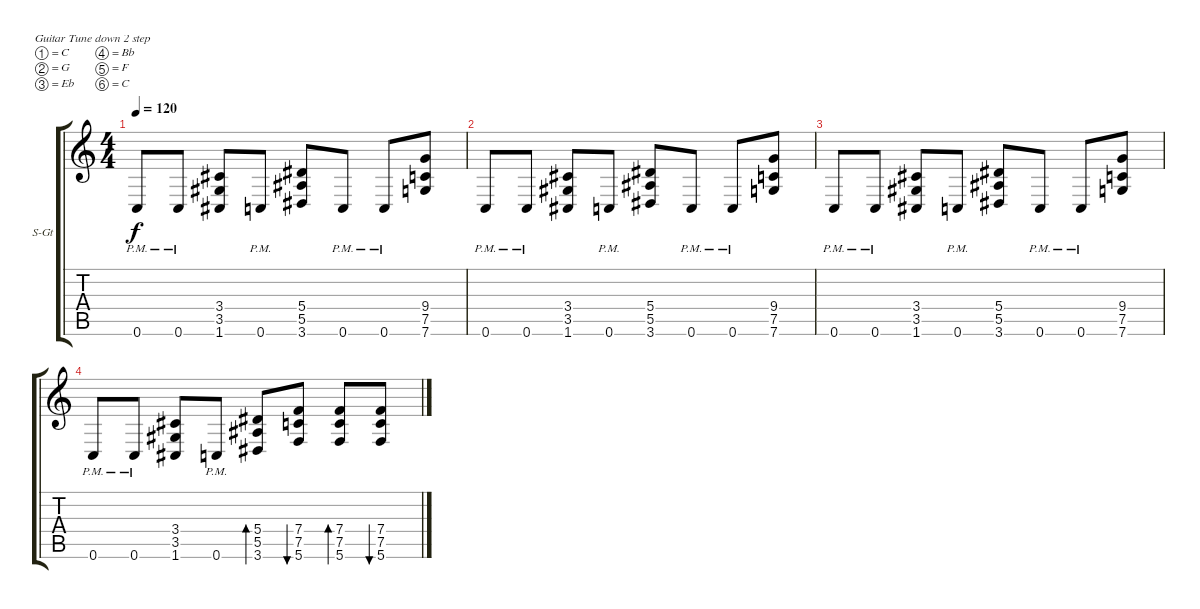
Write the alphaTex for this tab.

\bracketExtendMode groupsimilarinstruments
\firstSystemTrackNameOrientation horizontal
\otherSystemsTrackNameOrientation horizontal
\track ("Акустическая гитара" "S-Gt") {instrument acousticguitarsteel}
\staff {score tabs}
\tuning (C4 G3 Eb3 Bb2 F2 C2)
\ts (4 4)
\tempo 120
\clef g2
\ks c
0.6{pm}.8{dy f} 0.6{pm}.8 (3.4 3.5 1.6).8 0.6{pm}.8 (5.4 5.5 3.6).8 0.6{pm}.8 0.6{pm}.8 (7.6 7.5 9.4).8 |
0.6{pm}.8 0.6{pm}.8 (3.4 3.5 1.6).8 0.6{pm}.8 (5.4 5.5 3.6).8 0.6{pm}.8 0.6{pm}.8 (7.6 7.5 9.4).8 |
0.6{pm}.8 0.6{pm}.8 (3.4 3.5 1.6).8 0.6{pm}.8 (5.4 5.5 3.6).8 0.6{pm}.8 0.6{pm}.8 (7.6 7.5 9.4).8 |
0.6{pm}.8 0.6{pm}.8 (3.4 3.5 1.6).8 0.6{pm}.8 (5.4 5.5 3.6).8{bd 69} (5.6 7.4 7.5).8{bu 30} (5.6 7.4 7.5).8{bd 30} (5.6 7.5 7.4).8{bu 30}
